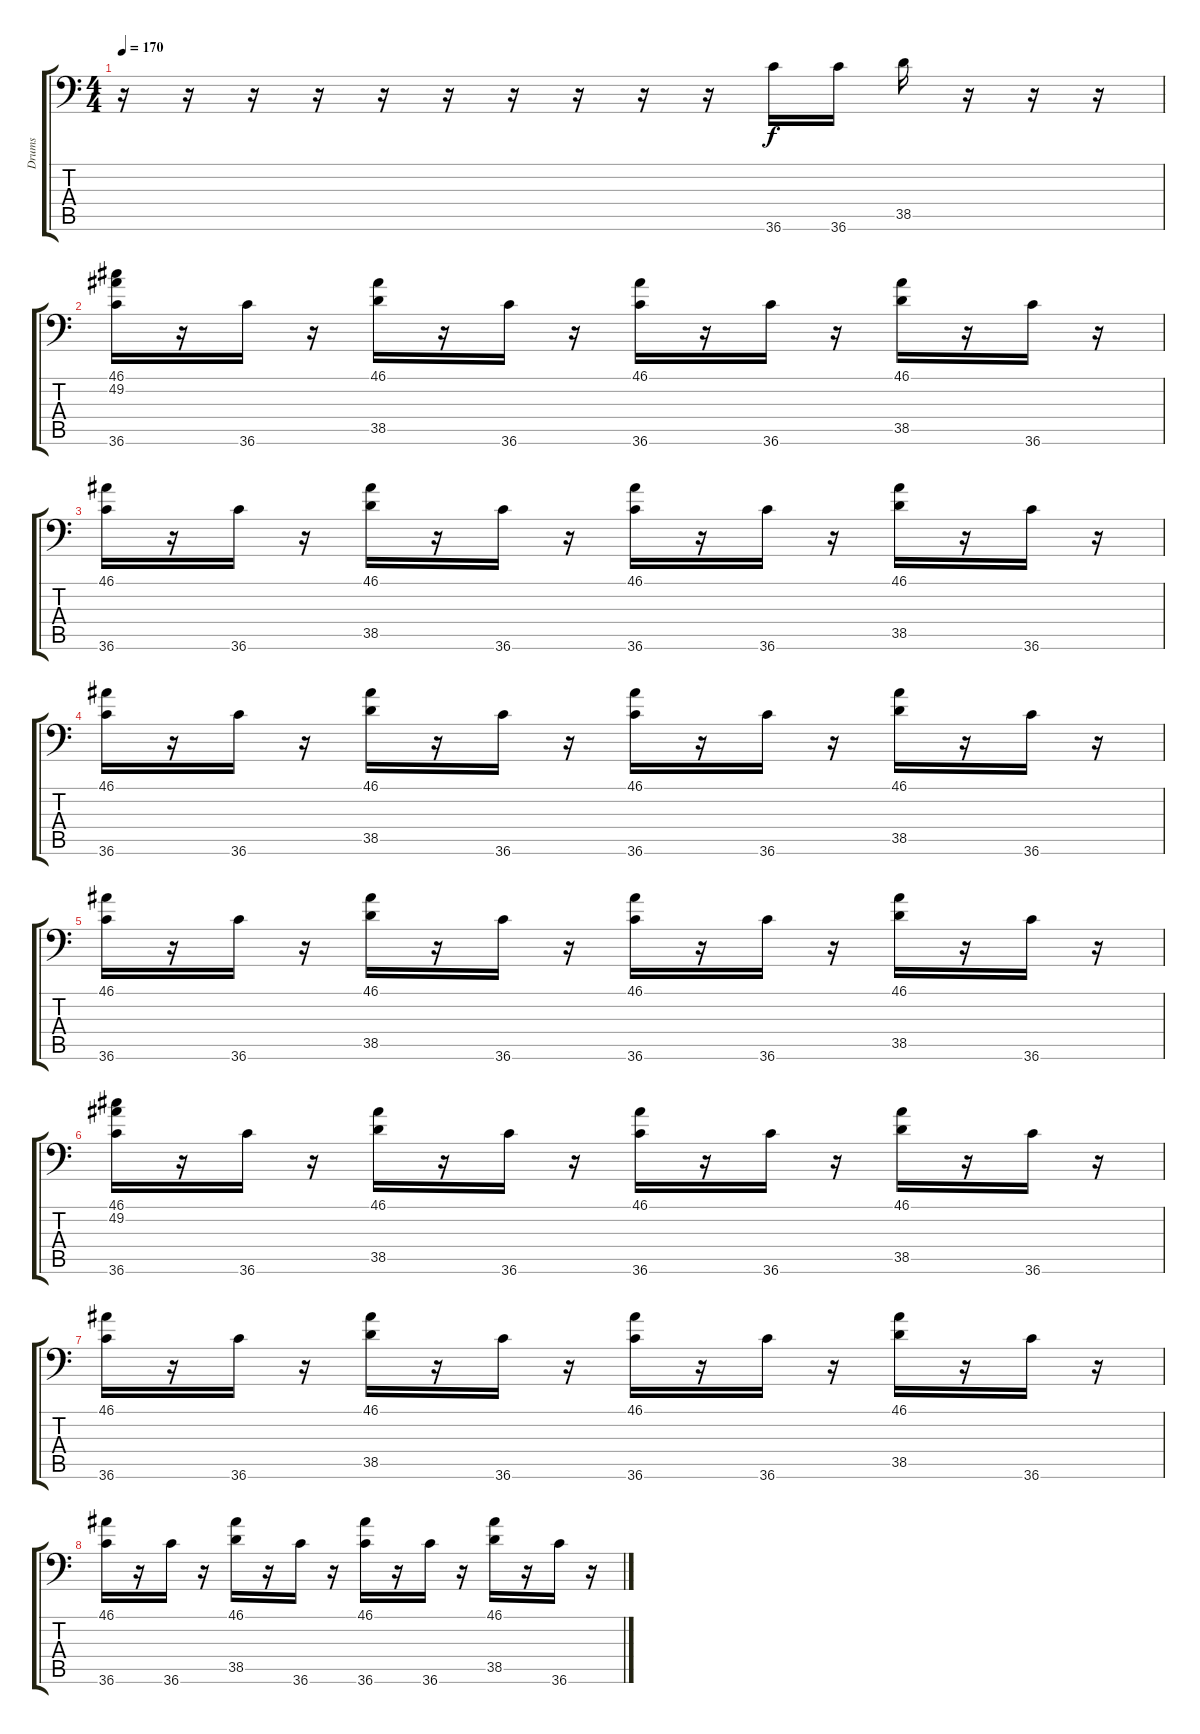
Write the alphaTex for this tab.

\track ("Drums" "Drums") {instrument acousticgrandpiano}
\staff {score tabs}
\tuning (C-1 C-1 C-1 C-1 C-1 C-1) {hide}
\ts (4 4)
\tempo 170
\clef f4
\ks c
r.16{dy f} r.16 r.16 r.16 r.16 r.16 r.16 r.16 r.16 r.16 36.6.16 36.6.16 38.5.16 r.16 r.16 r.16 |
(46.1 49.2 36.6).16 r.16 36.6.16 r.16 (46.1 38.5).16 r.16 36.6.16 r.16 (46.1 36.6).16 r.16 36.6.16 r.16 (46.1 38.5).16 r.16 36.6.16 r.16 |
(46.1 36.6).16 r.16 36.6.16 r.16 (46.1 38.5).16 r.16 36.6.16 r.16 (46.1 36.6).16 r.16 36.6.16 r.16 (46.1 38.5).16 r.16 36.6.16 r.16 |
(46.1 36.6).16 r.16 36.6.16 r.16 (46.1 38.5).16 r.16 36.6.16 r.16 (46.1 36.6).16 r.16 36.6.16 r.16 (46.1 38.5).16 r.16 36.6.16 r.16 |
(46.1 36.6).16 r.16 36.6.16 r.16 (46.1 38.5).16 r.16 36.6.16 r.16 (46.1 36.6).16 r.16 36.6.16 r.16 (46.1 38.5).16 r.16 36.6.16 r.16 |
(46.1 49.2 36.6).16 r.16 36.6.16 r.16 (46.1 38.5).16 r.16 36.6.16 r.16 (46.1 36.6).16 r.16 36.6.16 r.16 (46.1 38.5).16 r.16 36.6.16 r.16 |
(46.1 36.6).16 r.16 36.6.16 r.16 (46.1 38.5).16 r.16 36.6.16 r.16 (46.1 36.6).16 r.16 36.6.16 r.16 (46.1 38.5).16 r.16 36.6.16 r.16 |
(46.1 36.6).16 r.16 36.6.16 r.16 (46.1 38.5).16 r.16 36.6.16 r.16 (46.1 36.6).16 r.16 36.6.16 r.16 (46.1 38.5).16 r.16 36.6.16 r.16
